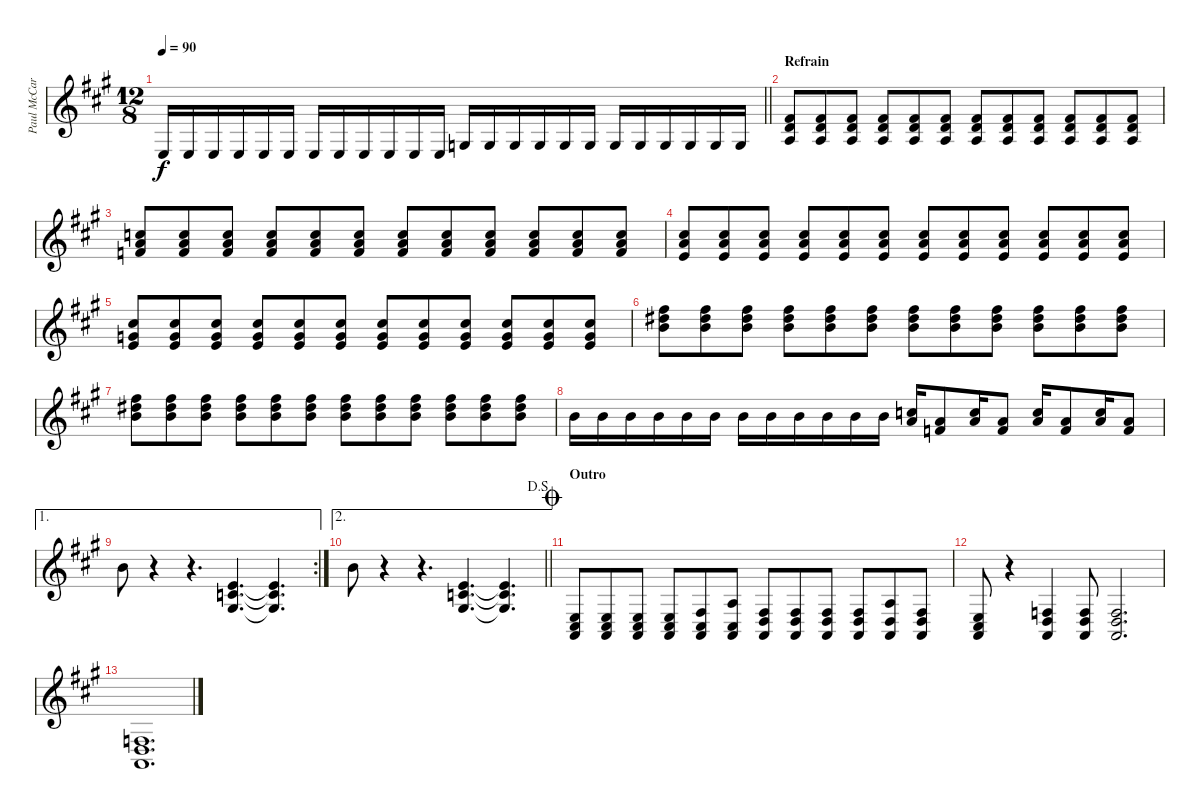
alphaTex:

\track ("Paul McCartney's piano" "Paul McCar") {instrument brightacousticpiano}
\staff {score}
\tuning (E4 B3 G3 D3 A2 E2) {hide}
\ts (12 8)
\tempo 90
\clef g2
\barLineRight lightlight
\ks a
2.4.16{dy f} 2.4.16 2.4.16 2.4.16 2.4.16 2.4.16 2.4.16 2.4.16 2.4.16 2.4.16 2.4.16 2.4.16 0.3.16 0.3.16 0.3.16 0.3.16 0.3.16 0.3.16 0.3.16 0.3.16 0.3.16 0.3.16 0.3.16 0.3.16 |
\section ("" "Refrain")
(2.1 3.2 2.3).8 (2.1 3.2 2.3).8 (2.1 3.2 2.3).8 (2.1 3.2 2.3).8 (2.1 3.2 2.3).8 (2.1 3.2 2.3).8 (2.1 3.2 2.3).8 (2.1 3.2 2.3).8 (2.1 3.2 2.3).8 (2.1 3.2 2.3).8 (2.1 3.2 2.3).8 (2.1 3.2 2.3).8 |
(1.1 10.2 17.3).8 (1.1 10.2 17.3).8 (1.1 10.2 17.3).8 (1.1 10.2 17.3).8 (1.1 10.2 17.3).8 (1.1 10.2 17.3).8 (1.1 10.2 17.3).8 (1.1 10.2 17.3).8 (1.1 10.2 17.3).8 (1.1 10.2 17.3).8 (1.1 10.2 17.3).8 (1.1 10.2 17.3).8 |
(9.1 10.2 9.3).8 (9.1 10.2 9.3).8 (9.1 10.2 9.3).8 (9.1 10.2 9.3).8 (9.1 10.2 9.3).8 (9.1 10.2 9.3).8 (9.1 10.2 9.3).8 (9.1 10.2 9.3).8 (9.1 10.2 9.3).8 (9.1 10.2 9.3).8 (9.1 10.2 9.3).8 (9.1 10.2 9.3).8 |
(9.1 8.2 9.3).8 (9.1 8.2 9.3).8 (9.1 8.2 9.3).8 (9.1 8.2 9.3).8 (9.1 8.2 9.3).8 (9.1 8.2 9.3).8 (9.1 8.2 9.3).8 (9.1 8.2 9.3).8 (9.1 8.2 9.3).8 (9.1 8.2 9.3).8 (9.1 8.2 9.3).8 (9.1 8.2 9.3).8 |
(7.1 16.2 23.3).8 (7.1 16.2 23.3).8 (7.1 16.2 23.3).8 (7.1 16.2 23.3).8 (7.1 16.2 23.3).8 (7.1 16.2 23.3).8 (7.1 16.2 23.3).8 (7.1 16.2 23.3).8 (7.1 16.2 23.3).8 (7.1 16.2 23.3).8 (7.1 16.2 23.3).8 (7.1 16.2 23.3).8 |
(7.1 16.2 23.3).8 (7.1 16.2 23.3).8 (7.1 16.2 23.3).8 (7.1 16.2 23.3).8 (7.1 16.2 23.3).8 (7.1 16.2 23.3).8 (7.1 16.2 23.3).8 (7.1 16.2 23.3).8 (7.1 16.2 23.3).8 (7.1 16.2 23.3).8 (7.1 16.2 23.3).8 (7.1 16.2 23.3).8 |
7.1.16 7.1.16 7.1.16 7.1.16 7.1.16 7.1.16 7.1.16 7.1.16 7.1.16 7.1.16 7.1.16 7.1.16 (5.1 13.2).16 (5.1 6.2).8 (5.1 13.2).16 (5.1 6.2).8 (5.1 13.2).16 (5.1 6.2).8 (5.1 13.2).16 (5.1 6.2).8 |
\ae 1
\rc 2
7.1.8 r.4 r.4{d} (0.1 1.2 1.3).4{d} (0.1{t} 1.2{t} 1.3{t}).4{d} |
\ae 2
\jump dalsegno
\barLineRight lightlight
7.1.8 r.4 r.4{d} (0.1 1.2 1.3).4{d} (0.1{t} 1.2{t} 1.3{t}).4{d} |
\section ("" "Outro")
\jump coda
(2.4 0.5 9.6).8 (2.4 0.5 9.6).8 (2.4 0.5 9.6).8 (2.4 0.5 9.6).8 (4.4 0.5 9.6).8 (2.3 0.5 9.6).8 (4.4 5.5 5.6).8 (4.4 5.5 5.6).8 (4.4 5.5 5.6).8 (4.4 5.5 5.6).8 (2.3 0.4 0.5).8 (4.4 5.5 5.6).8 |
(2.4 0.5 9.6).8 r.4 (3.4 5.5 5.6).4 (3.4 5.5 5.6).8 (3.4 5.5 5.6).2{d} |
(3.4 5.5 5.6).1{d}
